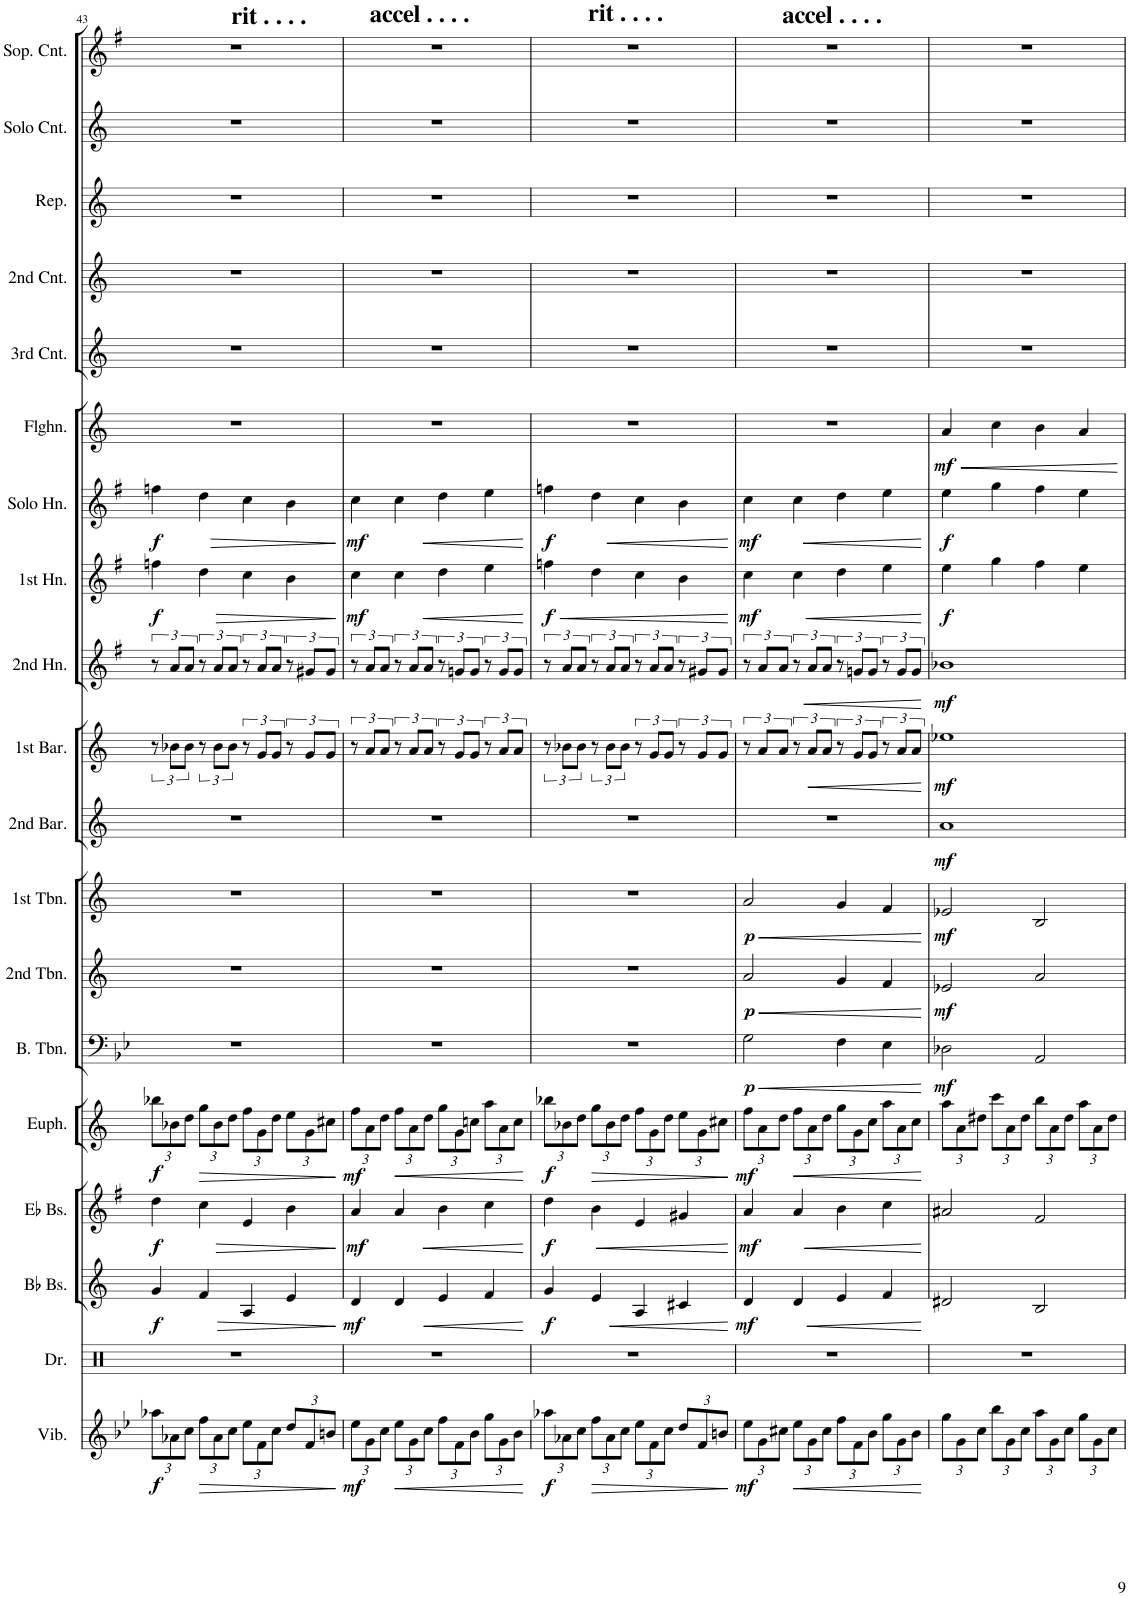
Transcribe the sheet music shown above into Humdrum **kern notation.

**kern	**dynam	**kern	**kern	**dynam	**kern	**dynam	**kern	**dynam	**kern	**dynam	**kern	**dynam	**kern	**dynam	**kern	**dynam	**kern	**dynam	**kern	**dynam	**kern	**dynam	**kern	**dynam	**kern	**dynam	**kern	**kern	**kern	**kern	**kern
*part19	*part19	*part18	*part17	*part17	*part16	*part16	*part15	*part15	*part14	*part14	*part13	*part13	*part12	*part12	*part11	*part11	*part10	*part10	*part9	*part9	*part8	*part8	*part7	*part7	*part6	*part6	*part5	*part4	*part3	*part2	*part1
*staff19	*staff19	*staff18	*staff17	*staff17	*staff16	*staff16	*staff15	*staff15	*staff14	*staff14	*staff13	*staff13	*staff12	*staff12	*staff11	*staff11	*staff10	*staff10	*staff9	*staff9	*staff8	*staff8	*staff7	*staff7	*staff6	*staff6	*staff5	*staff4	*staff3	*staff2	*staff1
*I"Percussion	*	*I"Drum Kit	*I"Bb Bass	*	*I"Eb Bass	*	*I"Euphonium	*	*I"Bass Trombone	*	*I"2nd Trombone	*	*I"1st Trombone	*	*I"2nd Baritone	*	*I"1st Baritone	*	*I"2nd Horn	*	*I"1st Horn	*	*I"Solo Horn	*	*I"Flugelhorn	*	*I"3rd Cornet	*I"2nd Cornet	*I"Repiano	*I"Solo Cornet	*I"Soprano Cornet
*I'Perc.	*	*I'Dr.	*I'Bb Bs.	*	*I'Eb Bs.	*	*I'Euph.	*	*I'B. Tbn.	*	*I'2nd Tbn.	*	*I'1st Tbn.	*	*I'2nd Bar.	*	*I'1st Bar.	*	*I'2nd Hn.	*	*I'1st Hn.	*	*I'Solo Hn.	*	*I'Flghn.	*	*I'3rd Cnt.	*I'2nd Cnt.	*I'Rep.	*I'Solo Cnt.	*I'Sop. Cnt.
!!LO:PB:g=z
*clefG2	*	*clefX	*clefG2	*	*clefG2	*	*clefG2	*	*clefF4	*	*clefG2	*	*clefG2	*	*clefG2	*	*clefG2	*	*clefG2	*	*clefG2	*	*clefG2	*	*clefG2	*	*clefG2	*clefG2	*clefG2	*clefG2	*clefG2
*	*	*	*Trd15c26	*	*Trd12c21	*	*Trd8c14	*	*	*	*Trd8c14	*	*Trd8c14	*	*Trd8c14	*	*Trd8c14	*	*Trd5c9	*	*Trd5c9	*	*Trd5c9	*	*Trd1c2	*	*Trd1c2	*Trd1c2	*Trd1c2	*Trd1c2	*Trd-2c-3
*k[b-e-]	*	*k[]	*k[]	*	*k[f#]	*	*k[]	*	*k[b-e-]	*	*k[]	*	*k[]	*	*k[]	*	*k[]	*	*k[f#]	*	*k[f#]	*	*k[f#]	*	*k[]	*	*k[]	*k[]	*k[]	*k[]	*k[f#]
*M4/4	*	*M4/4	*M4/4	*	*M4/4	*	*M4/4	*	*M4/4	*	*M4/4	*	*M4/4	*	*M4/4	*	*M4/4	*	*M4/4	*	*M4/4	*	*M4/4	*	*M4/4	*	*M4/4	*M4/4	*M4/4	*M4/4	*M4/4
*met(c)	*	*met(c)	*met(c)	*	*met(c)	*	*met(c)	*	*met(c)	*	*met(c)	*	*met(c)	*	*met(c)	*	*met(c)	*	*met(c)	*	*met(c)	*	*met(c)	*	*met(c)	*	*met(c)	*met(c)	*met(c)	*met(c)	*met(c)
*Xbrackettup	*	*	*	*	*	*	*	*	*	*	*	*	*	*	*	*	*	*	*	*	*	*	*	*	*	*	*	*	*	*	*
=43	=43	=43	=43	=43	=43	=43	=43	=43	=43	=43	=43	=43	=43	=43	=43	=43	=43	=43	=43	=43	=43	=43	=43	=43	=43	=43	=43	=43	=43	=43	=43
!	!	!	!	!LO:HP:b	!	!LO:HP:b	!	!	!	!	!	!	!	!	!	!	!	!	!	!	!	!	!	!	!	!	!	!	!	!	!
*	*	*	*	*	*	*	*Xbrackettup	*	*	*	*	*	*	*	*	*	*	*	*	*	*	*	*	*	*	*	*	*	*	*	*
!	!	!	!	!	!	!	!	!	!	!	!	!	!	!	!	!	!	!	!	!	!	!	!	!	!	!	!	!	!	!	!LO:TX:a:B:t=rit . . . .
!	!LO:DY:b	!	!	!LO:DY:n=1:b	!	!LO:DY:n=1:b	!	!LO:DY:b	!	!	!	!	!	!	!	!	!	!	!	!	!	!LO:HP:b	!	!LO:HP:b	!	!	!	!	!	!	!
!	!	!	!	!	!	!	!	!	!	!	!	!	!	!	!	!	!	!	!	!	!	!LO:DY:n=1:b	!	!LO:DY:n=1:b	!	!	!	!	!	!	!
12aa-X\L	f	1r	4g/	> f	4dd\	> f	12bb-X\L	f	1r	.	1r	.	1r	.	1r	.	12r	.	12r	.	4ffn\	> f	4ffn\	> f	1r	.	1r	1r	1r	1r	1r
12a-X\	.	.	.	.	.	.	12b-X\	.	.	.	.	.	.	.	.	.	12b-X\L	.	12a/L	.	.	.	.	.	.	.	.	.	.	.	.
12cc\J	.	.	.	.	.	.	12dd\J	.	.	.	.	.	.	.	.	.	12b-\J	.	12a/J	.	.	.	.	.	.	.	.	.	.	.	.
!	!LO:HP:b	!	!	!	!	!	!	!LO:HP:b	!	!	!	!	!	!	!	!	!	!	!	!	!	!	!	!	!	!	!	!	!	!	!
12ff\L	>	.	4f/	.	4cc\	.	12gg\L	>	.	.	.	.	.	.	.	.	12r	.	12r	.	4dd\	.	4dd\	.	.	.	.	.	.	.	.
12a-\	.	.	.	.	.	.	12b-\	.	.	.	.	.	.	.	.	.	12b-\L	.	12a/L	.	.	.	.	.	.	.	.	.	.	.	.
12cc\J	.	.	.	.	.	.	12dd\J	.	.	.	.	.	.	.	.	.	12b-\J	.	12a/J	.	.	.	.	.	.	.	.	.	.	.	.
12ee-\L	.	.	4A/	.	4e/	.	12ff\L	.	.	.	.	.	.	.	.	.	12r	.	12r	.	4cc\	.	4cc\	.	.	.	.	.	.	.	.
12f\	.	.	.	.	.	.	12g\	.	.	.	.	.	.	.	.	.	12g/L	.	12a/L	.	.	.	.	.	.	.	.	.	.	.	.
12cc\J	.	.	.	.	.	.	12dd\J	.	.	.	.	.	.	.	.	.	12g/J	.	12a/J	.	.	.	.	.	.	.	.	.	.	.	.
12dd/L	.	.	4e/	.	4b\	.	12ee\L	.	.	.	.	.	.	.	.	.	12r	.	12r	.	4b\	.	4b\	.	.	.	.	.	.	.	.
12f/	.	.	.	.	.	.	12g\	.	.	.	.	.	.	.	.	.	12g/L	.	12g#X/L	.	.	.	.	.	.	.	.	.	.	.	.
12bn/J	.	.	.	.	.	.	12cc#X\J	.	.	.	.	.	.	.	.	.	12g/J	.	12g#/J	.	.	.	.	.	.	.	.	.	.	.	.
.	]	.	.	]	.	]	.	]	.	.	.	.	.	.	.	.	.	.	.	.	.	]	.	]	.	.	.	.	.	.	.
=44	=44	=44	=44	=44	=44	=44	=44	=44	=44	=44	=44	=44	=44	=44	=44	=44	=44	=44	=44	=44	=44	=44	=44	=44	=44	=44	=44	=44	=44	=44	=44
!	!	!	!	!	!	!	!	!	!	!	!	!	!	!	!	!	!	!	!	!	!	!	!	!	!	!	!	!	!	!	!LO:TX:a:B:t=accel . . . .
!	!LO:DY:b	!	!	!LO:HP:b	!	!LO:HP:b	!	!	!	!	!	!	!	!	!	!	!	!	!	!	!	!LO:HP:b	!	!LO:HP:b	!	!	!	!	!	!	!
!	!	!	!	!LO:DY:n=1:b	!	!LO:DY:n=1:b	!	!LO:DY:b	!	!	!	!	!	!	!	!	!	!	!	!	!	!LO:DY:n=1:b	!	!LO:DY:n=1:b	!	!	!	!	!	!	!
12ee-\L	mf	1r	4d/	< mf	4a/	< mf	12ff\L	mf	1r	.	1r	.	1r	.	1r	.	12r	.	12r	.	4cc\	< mf	4cc\	< mf	1r	.	1r	1r	1r	1r	1r
12g\	.	.	.	.	.	.	12a\	.	.	.	.	.	.	.	.	.	12a/L	.	12a/L	.	.	.	.	.	.	.	.	.	.	.	.
12cc\J	.	.	.	.	.	.	12dd\J	.	.	.	.	.	.	.	.	.	12a/J	.	12a/J	.	.	.	.	.	.	.	.	.	.	.	.
!	!LO:HP:b	!	!	!	!	!	!	!LO:HP:b	!	!	!	!	!	!	!	!	!	!	!	!	!	!	!	!	!	!	!	!	!	!	!
12ee-\L	<	.	4d/	.	4a/	.	12ff\L	<	.	.	.	.	.	.	.	.	12r	.	12r	.	4cc\	.	4cc\	.	.	.	.	.	.	.	.
12g\	.	.	.	.	.	.	12a\	.	.	.	.	.	.	.	.	.	12a/L	.	12a/L	.	.	.	.	.	.	.	.	.	.	.	.
12cc\J	.	.	.	.	.	.	12dd\J	.	.	.	.	.	.	.	.	.	12a/J	.	12a/J	.	.	.	.	.	.	.	.	.	.	.	.
12ff\L	.	.	4e/	.	4b\	.	12gg\L	.	.	.	.	.	.	.	.	.	12r	.	12r	.	4dd\	.	4dd\	.	.	.	.	.	.	.	.
12f\	.	.	.	.	.	.	12g\	.	.	.	.	.	.	.	.	.	12g/L	.	12gn/L	.	.	.	.	.	.	.	.	.	.	.	.
12b-\J	.	.	.	.	.	.	12ccn\J	.	.	.	.	.	.	.	.	.	12g/J	.	12g/J	.	.	.	.	.	.	.	.	.	.	.	.
12gg\L	.	.	4f/	.	4cc\	.	12aa\L	.	.	.	.	.	.	.	.	.	12r	.	12r	.	4ee\	.	4ee\	.	.	.	.	.	.	.	.
12g\	.	.	.	.	.	.	12a\	.	.	.	.	.	.	.	.	.	12a/L	.	12g/L	.	.	.	.	.	.	.	.	.	.	.	.
12b-\J	.	.	.	.	.	.	12cc\J	.	.	.	.	.	.	.	.	.	12a/J	.	12g/J	.	.	.	.	.	.	.	.	.	.	.	.
.	[	.	.	[	.	[	.	[	.	.	.	.	.	.	.	.	.	.	.	.	.	[	.	[	.	.	.	.	.	.	.
=45	=45	=45	=45	=45	=45	=45	=45	=45	=45	=45	=45	=45	=45	=45	=45	=45	=45	=45	=45	=45	=45	=45	=45	=45	=45	=45	=45	=45	=45	=45	=45
!	!	!	!	!	!	!	!	!	!	!	!	!	!	!	!	!	!	!	!	!	!	!	!	!	!	!	!	!	!	!	!LO:TX:a:B:t=rit . . . .
!	!LO:DY:b	!	!	!LO:HP:b	!	!LO:HP:b	!	!	!	!	!	!	!	!	!	!	!	!	!	!	!	!LO:HP:b	!	!LO:HP:b	!	!	!	!	!	!	!
!	!	!	!	!LO:DY:n=1:b	!	!LO:DY:n=1:b	!	!LO:DY:b	!	!	!	!	!	!	!	!	!	!	!	!	!	!LO:DY:n=1:b	!	!LO:DY:n=1:b	!	!	!	!	!	!	!
12aa-X\L	f	1r	4g/	< f	4dd\	< f	12bb-X\L	f	1r	.	1r	.	1r	.	1r	.	12r	.	12r	.	4ffn\	< f	4ffn\	< f	1r	.	1r	1r	1r	1r	1r
12a-X\	.	.	.	.	.	.	12b-X\	.	.	.	.	.	.	.	.	.	12b-X\L	.	12a/L	.	.	.	.	.	.	.	.	.	.	.	.
12cc\J	.	.	.	.	.	.	12dd\J	.	.	.	.	.	.	.	.	.	12b-\J	.	12a/J	.	.	.	.	.	.	.	.	.	.	.	.
!	!LO:HP:b	!	!	!	!	!	!	!LO:HP:b	!	!	!	!	!	!	!	!	!	!	!	!	!	!	!	!	!	!	!	!	!	!	!
12ff\L	>	.	4e/	.	4b\	.	12gg\L	>	.	.	.	.	.	.	.	.	12r	.	12r	.	4dd\	.	4dd\	.	.	.	.	.	.	.	.
12a-\	.	.	.	.	.	.	12b-\	.	.	.	.	.	.	.	.	.	12b-\L	.	12a/L	.	.	.	.	.	.	.	.	.	.	.	.
12cc\J	.	.	.	.	.	.	12dd\J	.	.	.	.	.	.	.	.	.	12b-\J	.	12a/J	.	.	.	.	.	.	.	.	.	.	.	.
12ee-\L	.	.	4A/	.	4e/	.	12ff\L	.	.	.	.	.	.	.	.	.	12r	.	12r	.	4cc\	.	4cc\	.	.	.	.	.	.	.	.
12f\	.	.	.	.	.	.	12g\	.	.	.	.	.	.	.	.	.	12g/L	.	12a/L	.	.	.	.	.	.	.	.	.	.	.	.
12cc\J	.	.	.	.	.	.	12dd\J	.	.	.	.	.	.	.	.	.	12g/J	.	12a/J	.	.	.	.	.	.	.	.	.	.	.	.
12dd/L	.	.	4c#X/	.	4g#X/	.	12ee\L	.	.	.	.	.	.	.	.	.	12r	.	12r	.	4b\	.	4b\	.	.	.	.	.	.	.	.
12f/	.	.	.	.	.	.	12g\	.	.	.	.	.	.	.	.	.	12g/L	.	12g#X/L	.	.	.	.	.	.	.	.	.	.	.	.
12bn/J	.	.	.	.	.	.	12cc#X\J	.	.	.	.	.	.	.	.	.	12g/J	.	12g#/J	.	.	.	.	.	.	.	.	.	.	.	.
.	]	.	.	[	.	[	.	]	.	.	.	.	.	.	.	.	.	.	.	.	.	[	.	[	.	.	.	.	.	.	.
=46	=46	=46	=46	=46	=46	=46	=46	=46	=46	=46	=46	=46	=46	=46	=46	=46	=46	=46	=46	=46	=46	=46	=46	=46	=46	=46	=46	=46	=46	=46	=46
!	!	!	!	!	!	!	!	!	!	!	!	!	!	!	!	!	!	!	!	!	!	!	!	!	!	!	!	!	!	!	!LO:TX:a:B:t=accel . . . .
!	!LO:DY:b	!	!	!LO:HP:b	!	!LO:HP:b	!	!	!	!LO:HP:b	!	!LO:HP:b	!	!LO:HP:b	!	!	!	!	!	!	!	!LO:HP:b	!	!LO:HP:b	!	!	!	!	!	!	!
!	!	!	!	!LO:DY:n=1:b	!	!LO:DY:n=1:b	!	!LO:DY:b	!	!LO:DY:n=1:b	!	!LO:DY:n=1:b	!	!LO:DY:n=1:b	!	!	!	!	!	!	!	!LO:DY:n=1:b	!	!LO:DY:n=1:b	!	!	!	!	!	!	!
12ee-\L	mf	1r	4d/	< mf	4a/	< mf	12ff\L	mf	2G\	< p	2a/	< p	2a/	< p	1r	.	12r	.	12r	.	4cc\	< mf	4cc\	< mf	1r	.	1r	1r	1r	1r	1r
!	!	!	!	!	!	!	!	!	!	!	!	!	!	!	!	!	!	!	!	!LO:HP:b	!	!	!	!	!	!	!	!	!	!	!
12g\	.	.	.	.	.	.	12a\	.	.	.	.	.	.	.	.	.	12a/L	.	12a/L	<	.	.	.	.	.	.	.	.	.	.	.
12cc#X\J	.	.	.	.	.	.	12dd\J	.	.	.	.	.	.	.	.	.	12a/J	.	12a/J	.	.	.	.	.	.	.	.	.	.	.	.
!	!LO:HP:b	!	!	!	!	!	!	!LO:HP:b	!	!	!	!	!	!	!	!	!	!	!	!	!	!	!	!	!	!	!	!	!	!	!
12ee-\L	<	.	4d/	.	4a/	.	12ff\L	<	.	.	.	.	.	.	.	.	12r	.	12r	.	4cc\	.	4cc\	.	.	.	.	.	.	.	.
!	!	!	!	!	!	!	!	!	!	!	!	!	!	!	!	!	!	!LO:HP:b	!	!	!	!	!	!	!	!	!	!	!	!	!
12g\	.	.	.	.	.	.	12a\	.	.	.	.	.	.	.	.	.	12a/L	<	12a/L	.	.	.	.	.	.	.	.	.	.	.	.
12cc#\J	.	.	.	.	.	.	12dd\J	.	.	.	.	.	.	.	.	.	12a/J	.	12a/J	.	.	.	.	.	.	.	.	.	.	.	.
12ff\L	.	.	4e/	.	4b\	.	12gg\L	.	4F\	.	4g/	.	4g/	.	.	.	12r	.	12r	.	4dd\	.	4dd\	.	.	.	.	.	.	.	.
12f\	.	.	.	.	.	.	12g\	.	.	.	.	.	.	.	.	.	12g/L	.	12gn/L	.	.	.	.	.	.	.	.	.	.	.	.
12b-\J	.	.	.	.	.	.	12cc\J	.	.	.	.	.	.	.	.	.	12g/J	.	12g/J	.	.	.	.	.	.	.	.	.	.	.	.
12gg\L	.	.	4f/	.	4cc\	.	12aa\L	.	4E-\	.	4f/	.	4f/	.	.	.	12r	.	12r	.	4ee\	.	4ee\	.	.	.	.	.	.	.	.
12g\	.	.	.	.	.	.	12a\	.	.	.	.	.	.	.	.	.	12a/L	.	12g/L	.	.	.	.	.	.	.	.	.	.	.	.
12b-\J	.	.	.	.	.	.	12cc\J	.	.	.	.	.	.	.	.	.	12a/J	.	12g/J	.	.	.	.	.	.	.	.	.	.	.	.
.	[	.	.	[	.	[	.	[	.	[	.	[	.	[	.	.	.	[	.	[	.	[	.	[	.	.	.	.	.	.	.
=47	=47	=47	=47	=47	=47	=47	=47	=47	=47	=47	=47	=47	=47	=47	=47	=47	=47	=47	=47	=47	=47	=47	=47	=47	=47	=47	=47	=47	=47	=47	=47
!	!	!	!	!	!	!	!	!	!	!LO:DY:b	!	!LO:DY:b	!	!LO:DY:b	!	!LO:DY:b	!	!LO:DY:b	!	!LO:DY:b	!	!LO:DY:b	!	!LO:DY:b	!	!LO:HP:b	!	!	!	!	!
!	!	!	!	!	!	!	!	!	!	!	!	!	!	!	!	!	!	!	!	!	!	!	!	!	!	!LO:DY:n=1:b	!	!	!	!	!
12gg\L	.	1r	2d#X/	.	2a#X/	.	12aa\L	.	2D-X\	mf	2e-X/	mf	2e-X/	mf	1a	mf	1ee-X	mf	1b-X	mf	4ee\	f	4ee\	f	4a/	< mf	1r	1r	1r	1r	1r
12g\	.	.	.	.	.	.	12a\	.	.	.	.	.	.	.	.	.	.	.	.	.	.	.	.	.	.	.	.	.	.	.	.
12cc\J	.	.	.	.	.	.	12dd#X\J	.	.	.	.	.	.	.	.	.	.	.	.	.	.	.	.	.	.	.	.	.	.	.	.
12bb-\L	.	.	.	.	.	.	12ccc\L	.	.	.	.	.	.	.	.	.	.	.	.	.	4gg\	.	4gg\	.	4cc\	.	.	.	.	.	.
12g\	.	.	.	.	.	.	12a\	.	.	.	.	.	.	.	.	.	.	.	.	.	.	.	.	.	.	.	.	.	.	.	.
12cc\J	.	.	.	.	.	.	12dd#\J	.	.	.	.	.	.	.	.	.	.	.	.	.	.	.	.	.	.	.	.	.	.	.	.
12aa\L	.	.	2B/	.	2f#/	.	12bb\L	.	2AA/	.	2a/	.	2B/	.	.	.	.	.	.	.	4ff#\	.	4ff#\	.	4b\	.	.	.	.	.	.
12g\	.	.	.	.	.	.	12a\	.	.	.	.	.	.	.	.	.	.	.	.	.	.	.	.	.	.	.	.	.	.	.	.
12cc\J	.	.	.	.	.	.	12dd#\J	.	.	.	.	.	.	.	.	.	.	.	.	.	.	.	.	.	.	.	.	.	.	.	.
12gg\L	.	.	.	.	.	.	12aa\L	.	.	.	.	.	.	.	.	.	.	.	.	.	4ee\	.	4ee\	.	4a/	.	.	.	.	.	.
12g\	.	.	.	.	.	.	12a\	.	.	.	.	.	.	.	.	.	.	.	.	.	.	.	.	.	.	.	.	.	.	.	.
12cc\J	.	.	.	.	.	.	12dd#\J	.	.	.	.	.	.	.	.	.	.	.	.	.	.	.	.	.	.	.	.	.	.	.	.
.	.	.	.	.	.	.	.	.	.	.	.	.	.	.	.	.	.	.	.	.	.	.	.	.	.	[	.	.	.	.	.
=	=	=	=	=	=	=	=	=	=	=	=	=	=	=	=	=	=	=	=	=	=	=	=	=	=	=	=	=	=	=	=
*-	*-	*-	*-	*-	*-	*-	*-	*-	*-	*-	*-	*-	*-	*-	*-	*-	*-	*-	*-	*-	*-	*-	*-	*-	*-	*-	*-	*-	*-	*-	*-
